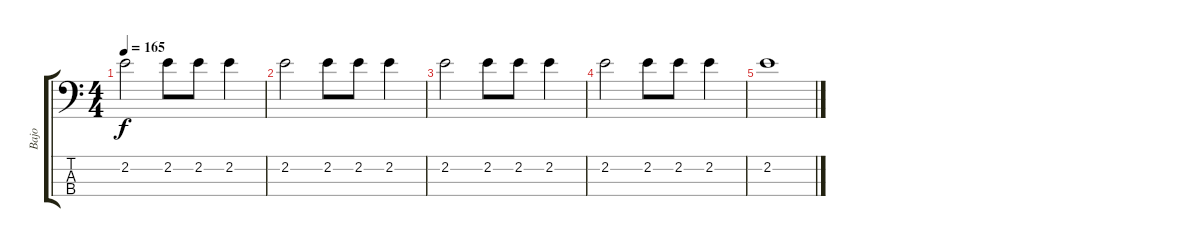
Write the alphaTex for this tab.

\track ("Bajo" "Bajo") {instrument electricbassfinger}
\staff {score tabs}
\tuning (G4 D3 A3 E3) {hide}
\ts (4 4)
\tempo 165
\clef f4
\ks c
2.2.2{dy f} 2.2.8 2.2.8 2.2.4 |
2.2.2 2.2.8 2.2.8 2.2.4 |
2.2.2 2.2.8 2.2.8 2.2.4 |
2.2.2 2.2.8 2.2.8 2.2.4 |
2.2.1
